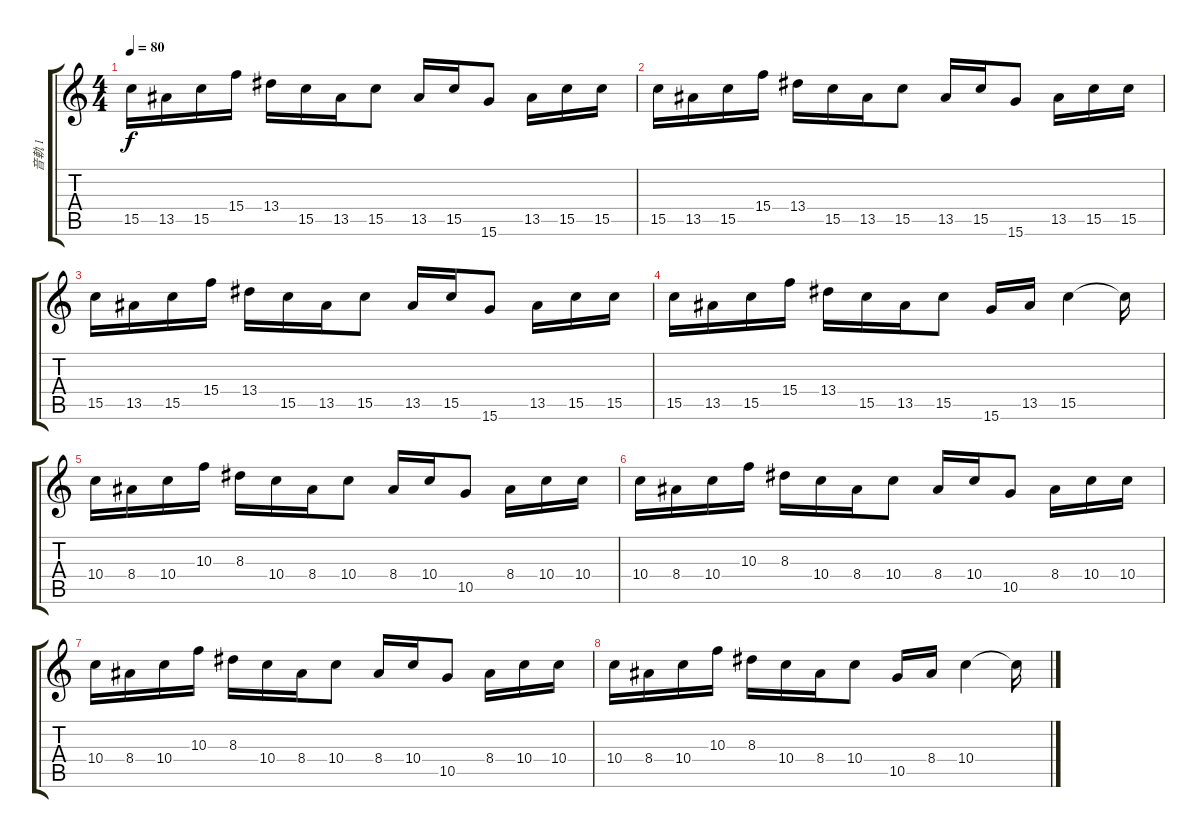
\track ("音軌 1" "音軌 1") {instrument overdrivenguitar}
\staff {score tabs}
\tuning (E4 B3 G3 D3 A2 E2) {hide}
\ts (4 4)
\tempo 80
\clef g2
\ks c
15.5.16{dy f instrument overdrivenguitar} 13.5.16 15.5.16 15.4.16 13.4.16 15.5.16 13.5.16 15.5.8 13.5.16 15.5.16 15.6.8 13.5.16 15.5.16 15.5.16 |
15.5.16 13.5.16 15.5.16 15.4.16 13.4.16 15.5.16 13.5.16 15.5.8 13.5.16 15.5.16 15.6.8 13.5.16 15.5.16 15.5.16 |
15.5.16 13.5.16 15.5.16 15.4.16 13.4.16 15.5.16 13.5.16 15.5.8 13.5.16 15.5.16 15.6.8 13.5.16 15.5.16 15.5.16 |
15.5.16 13.5.16 15.5.16 15.4.16 13.4.16 15.5.16 13.5.16 15.5.8 15.6.16 13.5.16 15.5.4 15.5{t}.16 |
10.4.16 8.4.16 10.4.16 10.3.16 8.3.16 10.4.16 8.4.16 10.4.8 8.4.16 10.4.16 10.5.8 8.4.16 10.4.16 10.4.16 |
10.4.16 8.4.16 10.4.16 10.3.16 8.3.16 10.4.16 8.4.16 10.4.8 8.4.16 10.4.16 10.5.8 8.4.16 10.4.16 10.4.16 |
10.4.16 8.4.16 10.4.16 10.3.16 8.3.16 10.4.16 8.4.16 10.4.8 8.4.16 10.4.16 10.5.8 8.4.16 10.4.16 10.4.16 |
10.4.16 8.4.16 10.4.16 10.3.16 8.3.16 10.4.16 8.4.16 10.4.8 10.5.16 8.4.16 10.4.4 10.4{t}.16
